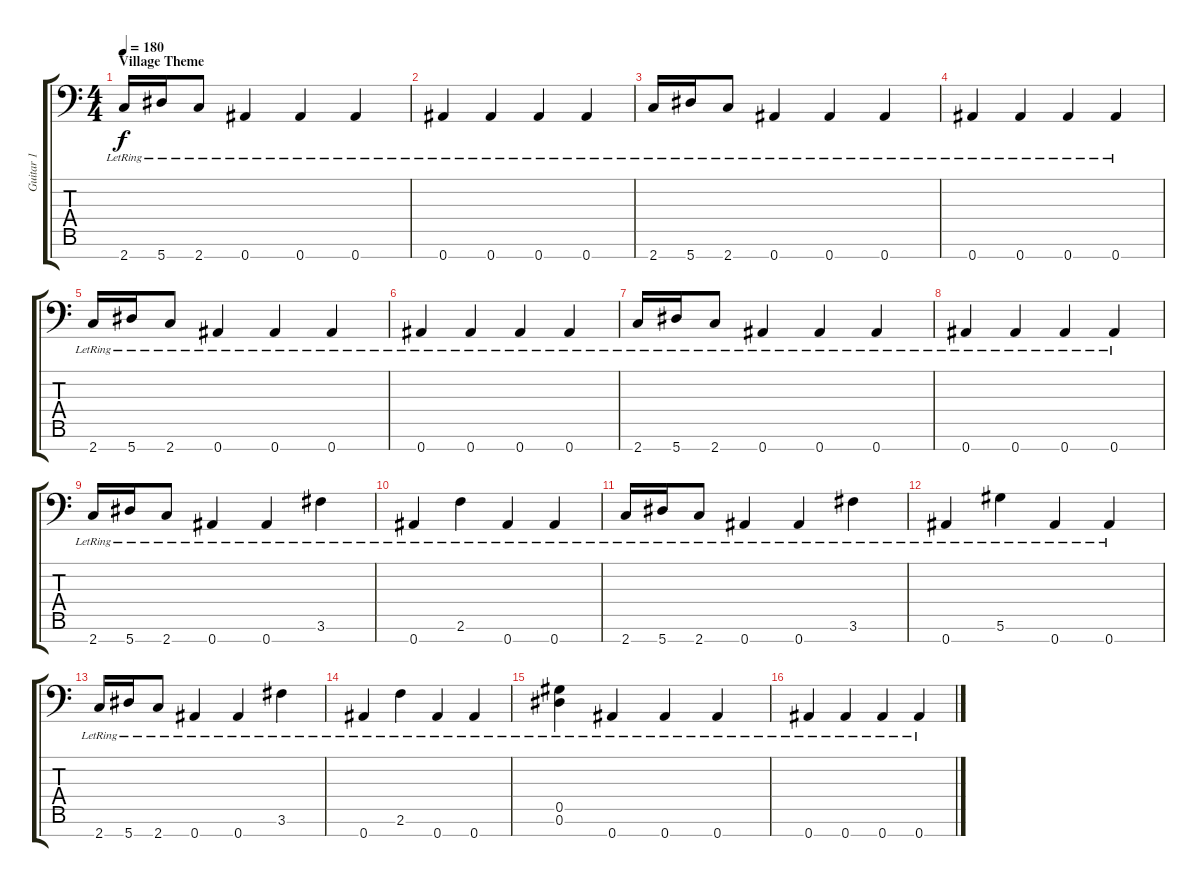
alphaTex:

\track ("Guitar 1" "Guitar 1") {instrument acousticguitarsteel}
\staff {score tabs}
\tuning (Eb4 Bb3 Gb3 Db3 Ab2 Eb2 Bb1) {hide}
\ts (4 4)
\section ("" "Village Theme")
\tempo 180
\clef f4
\ks c
2.7{lr}.16{dy f instrument acousticguitarsteel} 5.7{lr}.16 2.7{lr}.8 0.7{lr}.4 0.7{lr}.4 0.7{lr}.4 |
0.7{lr}.4 0.7{lr}.4 0.7{lr}.4 0.7{lr}.4 |
2.7{lr}.16 5.7{lr}.16 2.7{lr}.8 0.7{lr}.4 0.7{lr}.4 0.7{lr}.4 |
0.7{lr}.4 0.7{lr}.4 0.7{lr}.4 0.7{lr}.4 |
2.7{lr}.16 5.7{lr}.16 2.7{lr}.8 0.7{lr}.4 0.7{lr}.4 0.7{lr}.4 |
0.7{lr}.4 0.7{lr}.4 0.7{lr}.4 0.7{lr}.4 |
2.7{lr}.16 5.7{lr}.16 2.7{lr}.8 0.7{lr}.4 0.7{lr}.4 0.7{lr}.4 |
0.7{lr}.4 0.7{lr}.4 0.7{lr}.4 0.7{lr}.4 |
2.7{lr}.16 5.7{lr}.16 2.7{lr}.8 0.7{lr}.4 0.7{lr}.4 3.6{lr}.4 |
0.7{lr}.4 2.6{lr}.4 0.7{lr}.4 0.7{lr}.4 |
2.7{lr}.16 5.7{lr}.16 2.7{lr}.8 0.7{lr}.4 0.7{lr}.4 3.6{lr}.4 |
0.7{lr}.4 5.6{lr}.4 0.7{lr}.4 0.7{lr}.4 |
2.7{lr}.16 5.7{lr}.16 2.7{lr}.8 0.7{lr}.4 0.7{lr}.4 3.6{lr}.4 |
0.7{lr}.4 2.6{lr}.4 0.7{lr}.4 0.7{lr}.4 |
(0.5{lr} 0.6{lr}).4 0.7{lr}.4 0.7{lr}.4 0.7{lr}.4 |
0.7{lr}.4 0.7{lr}.4 0.7{lr}.4 0.7{lr}.4
